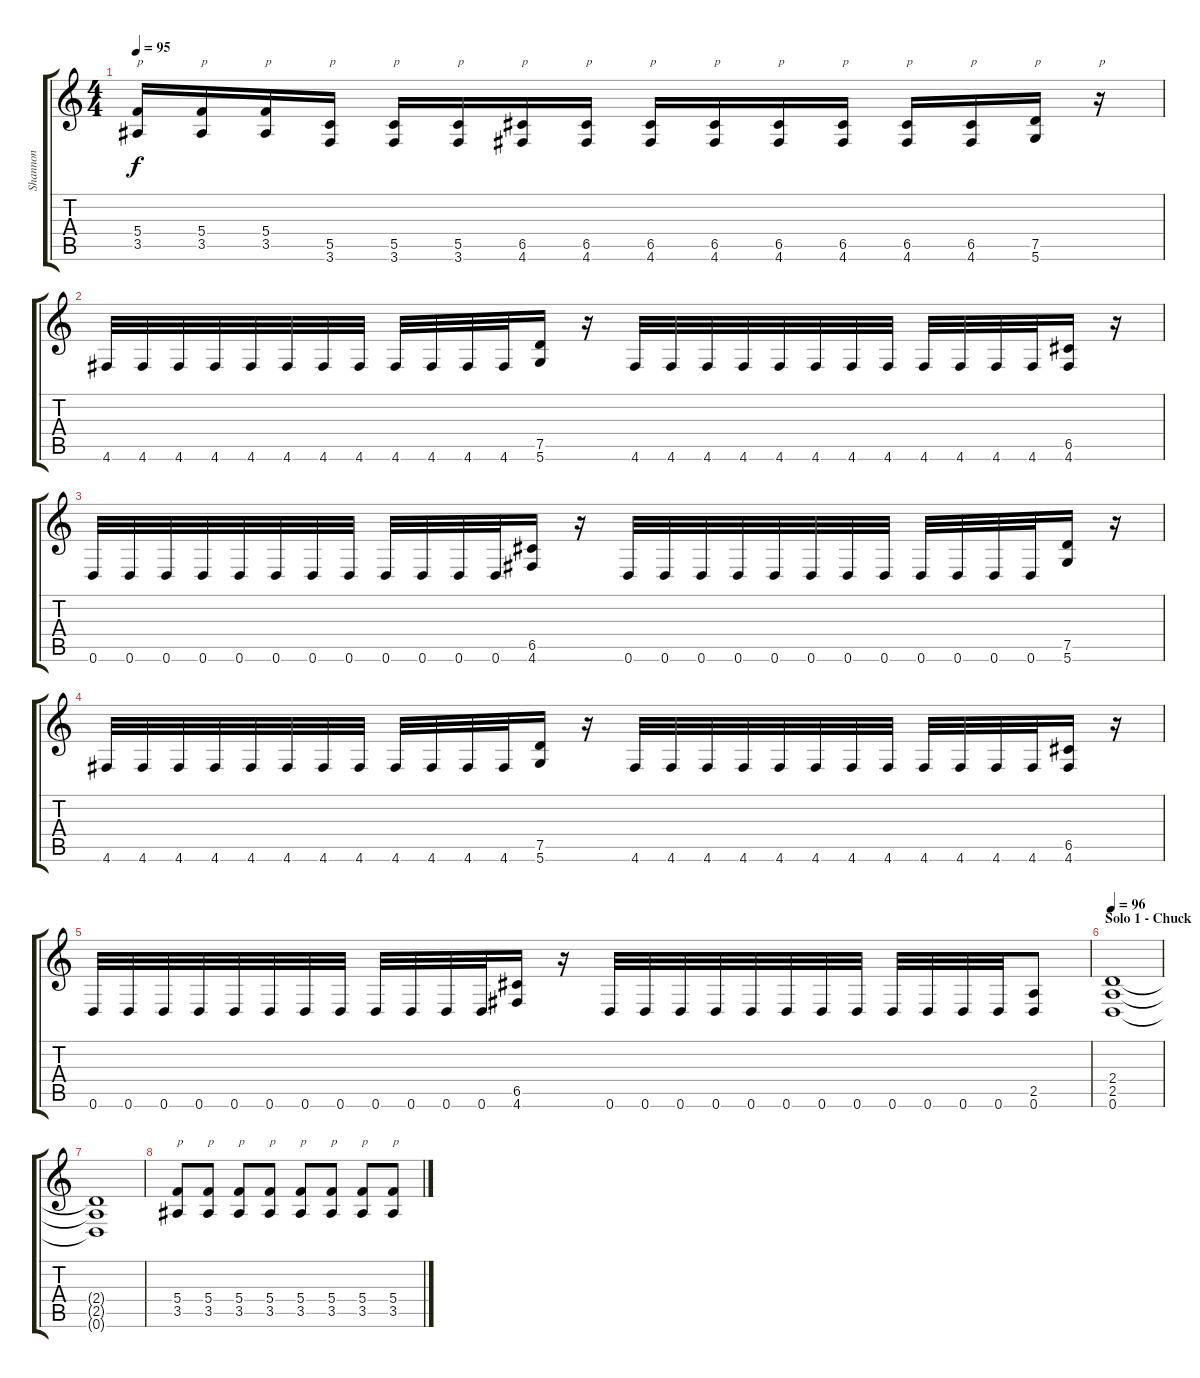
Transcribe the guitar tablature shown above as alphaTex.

\track ("Shannon" "Shannon") {instrument distortionguitar}
\staff {score tabs}
\tuning (D4 A3 F3 C3 G2 D2) {hide}
\ts (4 4)
\tempo 95
\clef g2
\ks c
(5.4 3.5).16{txt "p" dy f} (5.4 3.5).16{txt "p"} (5.4 3.5).16{txt "p"} (5.5 3.6).16{txt "p"} (5.5 3.6).16{txt "p"} (5.5 3.6).16{txt "p"} (6.5 4.6).16{txt "p"} (6.5 4.6).16{txt "p"} (6.5 4.6).16{txt "p"} (6.5 4.6).16{txt "p"} (6.5 4.6).16{txt "p"} (6.5 4.6).16{txt "p"} (6.5 4.6).16{txt "p"} (6.5 4.6).16{txt "p"} (7.5 5.6).16{txt "p"} r.16{txt "p"} |
4.6.32 4.6.32 4.6.32 4.6.32 4.6.32 4.6.32 4.6.32 4.6.32 4.6.32 4.6.32 4.6.32 4.6.32 (7.5 5.6).16 r.16 4.6.32 4.6.32 4.6.32 4.6.32 4.6.32 4.6.32 4.6.32 4.6.32 4.6.32 4.6.32 4.6.32 4.6.32 (6.5 4.6).16 r.16 |
0.6.32 0.6.32 0.6.32 0.6.32 0.6.32 0.6.32 0.6.32 0.6.32 0.6.32 0.6.32 0.6.32 0.6.32 (6.5 4.6).16 r.16 0.6.32 0.6.32 0.6.32 0.6.32 0.6.32 0.6.32 0.6.32 0.6.32 0.6.32 0.6.32 0.6.32 0.6.32 (7.5 5.6).16 r.16 |
4.6.32 4.6.32 4.6.32 4.6.32 4.6.32 4.6.32 4.6.32 4.6.32 4.6.32 4.6.32 4.6.32 4.6.32 (7.5 5.6).16 r.16 4.6.32 4.6.32 4.6.32 4.6.32 4.6.32 4.6.32 4.6.32 4.6.32 4.6.32 4.6.32 4.6.32 4.6.32 (6.5 4.6).16 r.16 |
0.6.32 0.6.32 0.6.32 0.6.32 0.6.32 0.6.32 0.6.32 0.6.32 0.6.32 0.6.32 0.6.32 0.6.32 (6.5 4.6).16 r.16 0.6.32 0.6.32 0.6.32 0.6.32 0.6.32 0.6.32 0.6.32 0.6.32 0.6.32 0.6.32 0.6.32 0.6.32 (2.5 0.6).8 |
\section ("" "Solo 1 - Chuck")
\tempo 96
(2.4 2.5 0.6).1 |
(2.4{t} 2.5{t} 0.6{t}).1 |
(5.4 3.5).8{txt "p"} (5.4 3.5).8{txt "p"} (5.4 3.5).8{txt "p"} (5.4 3.5).8{txt "p"} (5.4 3.5).8{txt "p"} (5.4 3.5).8{txt "p"} (5.4 3.5).8{txt "p"} (5.4 3.5).8{txt "p"}
